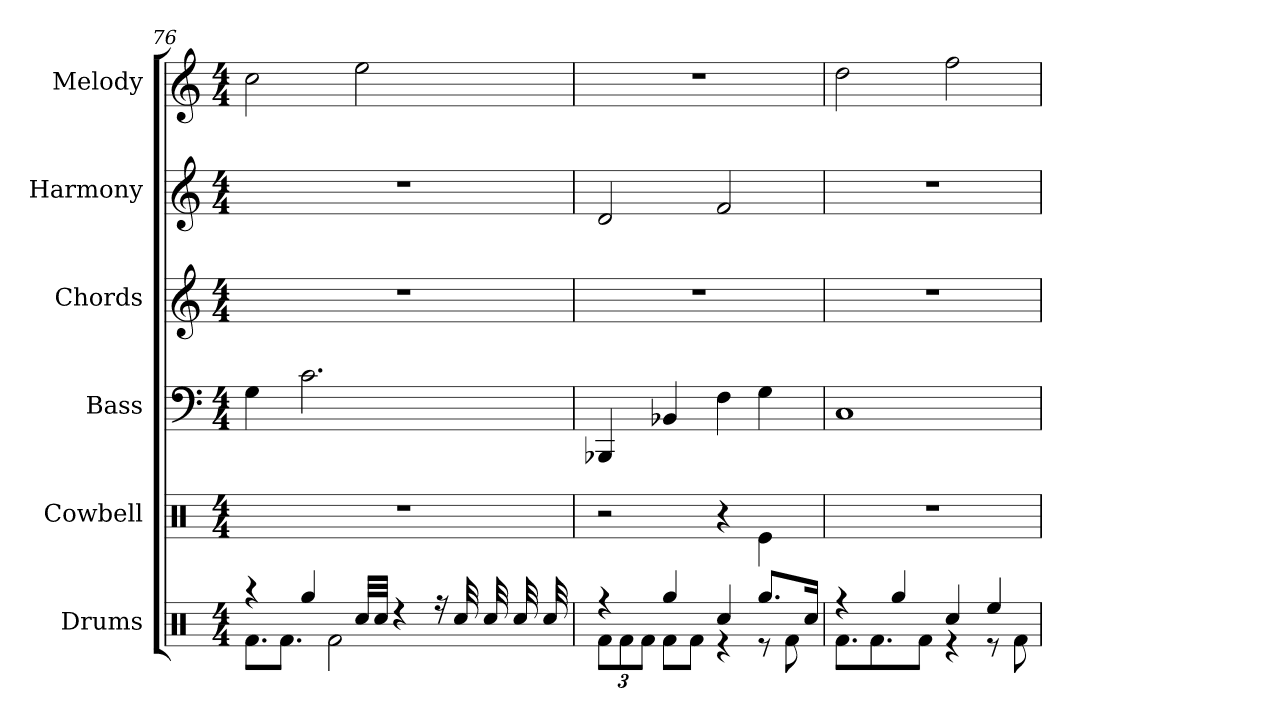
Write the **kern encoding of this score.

**kern	**kern	**kern	**kern	**kern	**kern
*part6	*part5	*part4	*part3	*part2	*part1
*staff6	*staff5	*staff4	*staff3	*staff2	*staff1
*I"Drums	*I"Cowbell	*I"Bass	*I"Chords	*I"Harmony	*I"Melody
*I'Drums	*I'Cwb.	*I'Bass	*I'Chords	*I'Harmony	*I'Melody
*clefX	*clefX	*clefF4	*clefG2	*clefG2	*clefG2
*k[]	*k[]	*k[]	*k[]	*k[]	*k[]
*M4/4	*M4/4	*M4/4	*M4/4	*M4/4	*M4/4
=76	=76	=76	=76	=76	=76
*^	*	*	*	*	*
4r	8.Rf\L	1r	4G\	1r	1r	2cc\
.	8.Rf\J	.	.	.	.	.
4Rgg/	.	.	2.c\	.	.	.
.	2Rf\	.	.	.	.	.
32Rcc/LLL	.	.	.	.	.	2ee\
32Rcc/JJJ	.	.	.	.	.	.
4r	.	.	.	.	.	.
16r	.	.	.	.	.	.
*tremolo	*	*	*	*	*	*
32Rcc/	8ryy	.	.	.	.	.
32Rcc/	.	.	.	.	.	.
32Rcc/	.	.	.	.	.	.
32Rcc/	.	.	.	.	.	.
*Xtremolo	*	*	*	*	*	*
=77	=77	=77	=77	=77	=77	=77
*	*Xbrackettup	*	*	*	*	*
4r	12Rf\L	2r	4BBB-X/	1r	2d/	1r
.	12Rf\	.	.	.	.	.
.	12Rf\J	.	.	.	.	.
4Rgg/	8Rf\L	.	4BB-X/	.	.	.
.	8Rf\J	.	.	.	.	.
4Rcc/	4r	4r	4F\	.	2f/	.
8.Rgg/L	8r	4Re\	4G\	.	.	.
.	8Rf\	.	.	.	.	.
16Rcc/Jk	.	.	.	.	.	.
=78	=78	=78	=78	=78	=78	=78
4r	8.Rf\L	1r	1C	1r	1r	2dd\
.	8.Rf\	.	.	.	.	.
4Rgg/	.	.	.	.	.	.
.	8Rf\J	.	.	.	.	.
4Rcc/	4r	.	.	.	.	2ff\
4Ree/	8r	.	.	.	.	.
.	8Rf\	.	.	.	.	.
*v	*v	*	*	*	*	*
=	=	=	=	=	=
*-	*-	*-	*-	*-	*-
